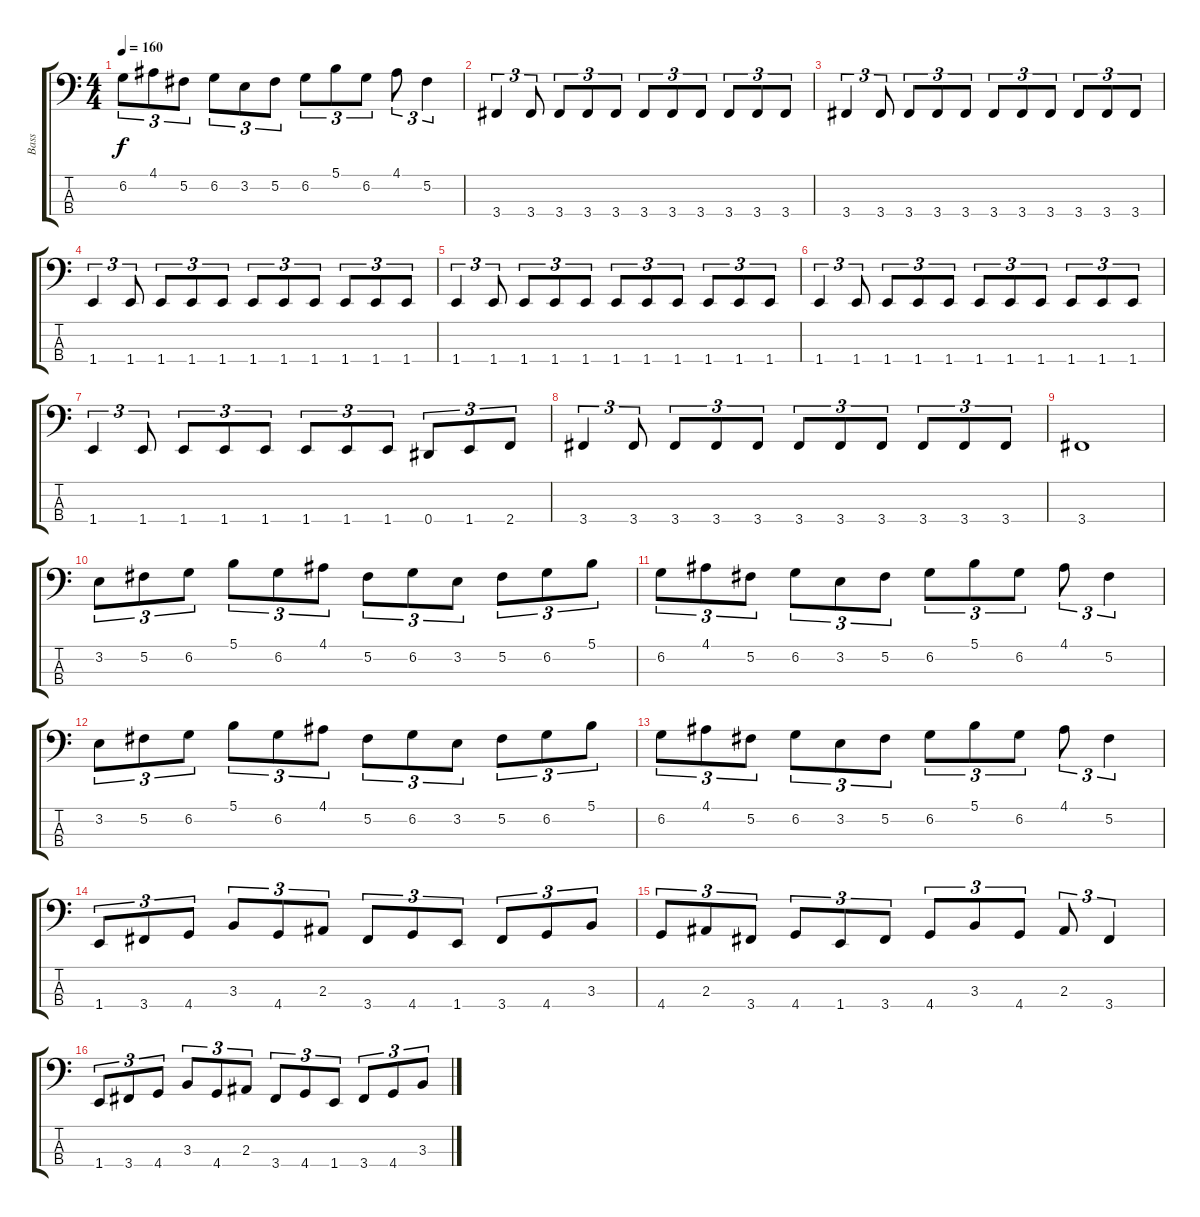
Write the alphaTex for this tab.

\track ("Bass" "Bass") {instrument electricbasspick}
\staff {score tabs}
\tuning (Gb2 Db2 Ab1 Eb1) {hide}
\ts (4 4)
\tempo 160
\clef f4
\ks c
6.2.8{tu (3 2) dy f} 4.1.8{tu (3 2)} 5.2.8{tu (3 2)} 6.2.8{tu (3 2)} 3.2.8{tu (3 2)} 5.2.8{tu (3 2)} 6.2.8{tu (3 2)} 5.1.8{tu (3 2)} 6.2.8{tu (3 2)} 4.1.8{tu (3 2)} 5.2.4{tu (3 2)} |
\section ("" "")
3.4.4{tu (3 2)} 3.4.8{tu (3 2)} 3.4.8{tu (3 2)} 3.4.8{tu (3 2)} 3.4.8{tu (3 2)} 3.4.8{tu (3 2)} 3.4.8{tu (3 2)} 3.4.8{tu (3 2)} 3.4.8{tu (3 2)} 3.4.8{tu (3 2)} 3.4.8{tu (3 2)} |
3.4.4{tu (3 2)} 3.4.8{tu (3 2)} 3.4.8{tu (3 2)} 3.4.8{tu (3 2)} 3.4.8{tu (3 2)} 3.4.8{tu (3 2)} 3.4.8{tu (3 2)} 3.4.8{tu (3 2)} 3.4.8{tu (3 2)} 3.4.8{tu (3 2)} 3.4.8{tu (3 2)} |
1.4.4{tu (3 2)} 1.4.8{tu (3 2)} 1.4.8{tu (3 2)} 1.4.8{tu (3 2)} 1.4.8{tu (3 2)} 1.4.8{tu (3 2)} 1.4.8{tu (3 2)} 1.4.8{tu (3 2)} 1.4.8{tu (3 2)} 1.4.8{tu (3 2)} 1.4.8{tu (3 2)} |
1.4.4{tu (3 2)} 1.4.8{tu (3 2)} 1.4.8{tu (3 2)} 1.4.8{tu (3 2)} 1.4.8{tu (3 2)} 1.4.8{tu (3 2)} 1.4.8{tu (3 2)} 1.4.8{tu (3 2)} 1.4.8{tu (3 2)} 1.4.8{tu (3 2)} 1.4.8{tu (3 2)} |
1.4.4{tu (3 2)} 1.4.8{tu (3 2)} 1.4.8{tu (3 2)} 1.4.8{tu (3 2)} 1.4.8{tu (3 2)} 1.4.8{tu (3 2)} 1.4.8{tu (3 2)} 1.4.8{tu (3 2)} 1.4.8{tu (3 2)} 1.4.8{tu (3 2)} 1.4.8{tu (3 2)} |
1.4.4{tu (3 2)} 1.4.8{tu (3 2)} 1.4.8{tu (3 2)} 1.4.8{tu (3 2)} 1.4.8{tu (3 2)} 1.4.8{tu (3 2)} 1.4.8{tu (3 2)} 1.4.8{tu (3 2)} 0.4.8{tu (3 2)} 1.4.8{tu (3 2)} 2.4.8{tu (3 2)} |
3.4.4{tu (3 2)} 3.4.8{tu (3 2)} 3.4.8{tu (3 2)} 3.4.8{tu (3 2)} 3.4.8{tu (3 2)} 3.4.8{tu (3 2)} 3.4.8{tu (3 2)} 3.4.8{tu (3 2)} 3.4.8{tu (3 2)} 3.4.8{tu (3 2)} 3.4.8{tu (3 2)} |
3.4.1 |
\section ("" "")
3.2.8{tu (3 2)} 5.2.8{tu (3 2)} 6.2.8{tu (3 2)} 5.1.8{tu (3 2)} 6.2.8{tu (3 2)} 4.1.8{tu (3 2)} 5.2.8{tu (3 2)} 6.2.8{tu (3 2)} 3.2.8{tu (3 2)} 5.2.8{tu (3 2)} 6.2.8{tu (3 2)} 5.1.8{tu (3 2)} |
6.2.8{tu (3 2)} 4.1.8{tu (3 2)} 5.2.8{tu (3 2)} 6.2.8{tu (3 2)} 3.2.8{tu (3 2)} 5.2.8{tu (3 2)} 6.2.8{tu (3 2)} 5.1.8{tu (3 2)} 6.2.8{tu (3 2)} 4.1.8{tu (3 2)} 5.2.4{tu (3 2)} |
3.2.8{tu (3 2)} 5.2.8{tu (3 2)} 6.2.8{tu (3 2)} 5.1.8{tu (3 2)} 6.2.8{tu (3 2)} 4.1.8{tu (3 2)} 5.2.8{tu (3 2)} 6.2.8{tu (3 2)} 3.2.8{tu (3 2)} 5.2.8{tu (3 2)} 6.2.8{tu (3 2)} 5.1.8{tu (3 2)} |
6.2.8{tu (3 2)} 4.1.8{tu (3 2)} 5.2.8{tu (3 2)} 6.2.8{tu (3 2)} 3.2.8{tu (3 2)} 5.2.8{tu (3 2)} 6.2.8{tu (3 2)} 5.1.8{tu (3 2)} 6.2.8{tu (3 2)} 4.1.8{tu (3 2)} 5.2.4{tu (3 2)} |
1.4.8{tu (3 2)} 3.4.8{tu (3 2)} 4.4.8{tu (3 2)} 3.3.8{tu (3 2)} 4.4.8{tu (3 2)} 2.3.8{tu (3 2)} 3.4.8{tu (3 2)} 4.4.8{tu (3 2)} 1.4.8{tu (3 2)} 3.4.8{tu (3 2)} 4.4.8{tu (3 2)} 3.3.8{tu (3 2)} |
4.4.8{tu (3 2)} 2.3.8{tu (3 2)} 3.4.8{tu (3 2)} 4.4.8{tu (3 2)} 1.4.8{tu (3 2)} 3.4.8{tu (3 2)} 4.4.8{tu (3 2)} 3.3.8{tu (3 2)} 4.4.8{tu (3 2)} 2.3.8{tu (3 2)} 3.4.4{tu (3 2)} |
1.4.8{tu (3 2)} 3.4.8{tu (3 2)} 4.4.8{tu (3 2)} 3.3.8{tu (3 2)} 4.4.8{tu (3 2)} 2.3.8{tu (3 2)} 3.4.8{tu (3 2)} 4.4.8{tu (3 2)} 1.4.8{tu (3 2)} 3.4.8{tu (3 2)} 4.4.8{tu (3 2)} 3.3.8{tu (3 2)}
